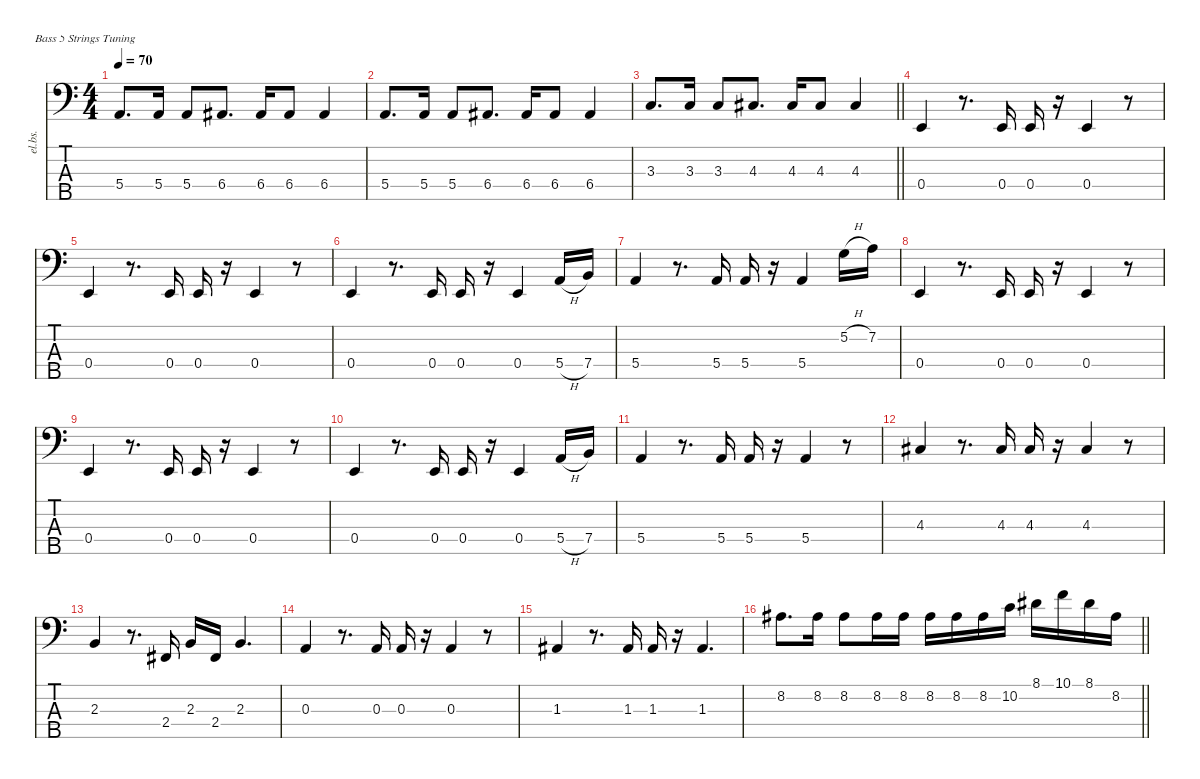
\defaultSystemsLayout 4
\hideDynamics
\bracketExtendMode nobrackets
\otherSystemsTrackNameOrientation horizontal
\track ("Bass" "el.bs.") {defaultSystemsLayout 8 instrument electricbassfinger}
\staff {score tabs}
\tuning (G2 D2 A1 E1 B0)
\ts (4 4)
\tempo 70
\clef f4
\ks c
5.4.8{d dy f beam Up} 5.4.16{beam Up} 5.4.8{beam Up} 6.4{acc #}.8{d beam Up} 6.4{acc #}.16{beam Up} 6.4{acc #}.8{beam Up} 6.4{acc #}.4{beam Up} |
5.4.8{d beam Up} 5.4.16{beam Up} 5.4.8{beam Up} 6.4{acc #}.8{d beam Up} 6.4{acc #}.16{beam Up} 6.4{acc #}.8{beam Up} 6.4{acc #}.4{beam Up} |
\barLineRight lightlight
3.3.8{d beam Up} 3.3.16{beam Up} 3.3.8{beam Up} 4.3{acc #}.8{d beam Up} 4.3{acc #}.16{beam Up} 4.3{acc #}.8{beam Up} 4.3{acc #}.4{beam Up} |
0.4.4{beam Up} r.8{d beam Up} 0.4.16{beam Up} 0.4.16{beam Up} r.16{beam Up} 0.4.4{beam Up} r.8{beam Up} |
0.4.4{beam Up} r.8{d beam Up} 0.4.16{beam Up} 0.4.16{beam Up} r.16{beam Up} 0.4.4{beam Up} r.8{beam Up} |
0.4.4{beam Up} r.8{d beam Up} 0.4.16{beam Up} 0.4.16{beam Up} r.16{beam Up} 0.4.4{beam Up} 5.4{h}.16{beam Up} 7.4.16{beam Up} |
5.4.4{beam Up} r.8{d beam Up} 5.4.16{beam Up} 5.4.16{beam Up} r.16{beam Up} 5.4.4{beam Up} 5.2{h}.16{beam Down} 7.2.16{beam Down} |
0.4.4{beam Up} r.8{d beam Up} 0.4.16{beam Up} 0.4.16{beam Up} r.16{beam Up} 0.4.4{beam Up} r.8{beam Up} |
0.4.4{beam Up} r.8{d beam Up} 0.4.16{beam Up} 0.4.16{beam Up} r.16{beam Up} 0.4.4{beam Up} r.8{beam Up} |
0.4.4{beam Up} r.8{d beam Up} 0.4.16{beam Up} 0.4.16{beam Up} r.16{beam Up} 0.4.4{beam Up} 5.4{h}.16{beam Up} 7.4.16{beam Up} |
5.4.4{beam Up} r.8{d beam Up} 5.4.16{beam Up} 5.4.16{beam Up} r.16{beam Up} 5.4.4{beam Up} r.8{beam Up} |
4.3{acc #}.4{beam Up} r.8{d beam Up} 4.3{acc #}.16{beam Up} 4.3{acc #}.16{beam Up} r.16{beam Up} 4.3{acc #}.4{beam Up} r.8{beam Up} |
2.3.4{beam Up} r.8{d beam Up} 2.4{acc #}.16{beam Up} 2.3.16{beam Up} 2.4{acc #}.16{beam Up} 2.3.4{d beam Up} |
0.3.4{beam Up} r.8{d beam Up} 0.3.16{beam Up} 0.3.16{beam Up} r.16{beam Up} 0.3.4{beam Up} r.8{beam Up} |
1.3{acc #}.4{beam Up} r.8{d beam Up} 1.3{acc #}.16{beam Up} 1.3{acc #}.16{beam Up} r.16{beam Up} 1.3{acc #}.4{d beam Up} |
\barLineRight lightlight
8.2{acc #}.8{d beam Down} 8.2{acc #}.16{beam Down} 8.2{acc #}.8{beam Down} 8.2{acc #}.16{beam Down} 8.2{acc #}.16{beam Down} 8.2{acc #}.16{beam Down} 8.2{acc #}.16{beam Down} 8.2{acc #}.16{beam Down} 10.2.16{beam Down} 8.1{acc #}.16{beam Down} 10.1.16{beam Down} 8.1{acc #}.16{beam Down} 8.2{acc #}.16{beam Down}
